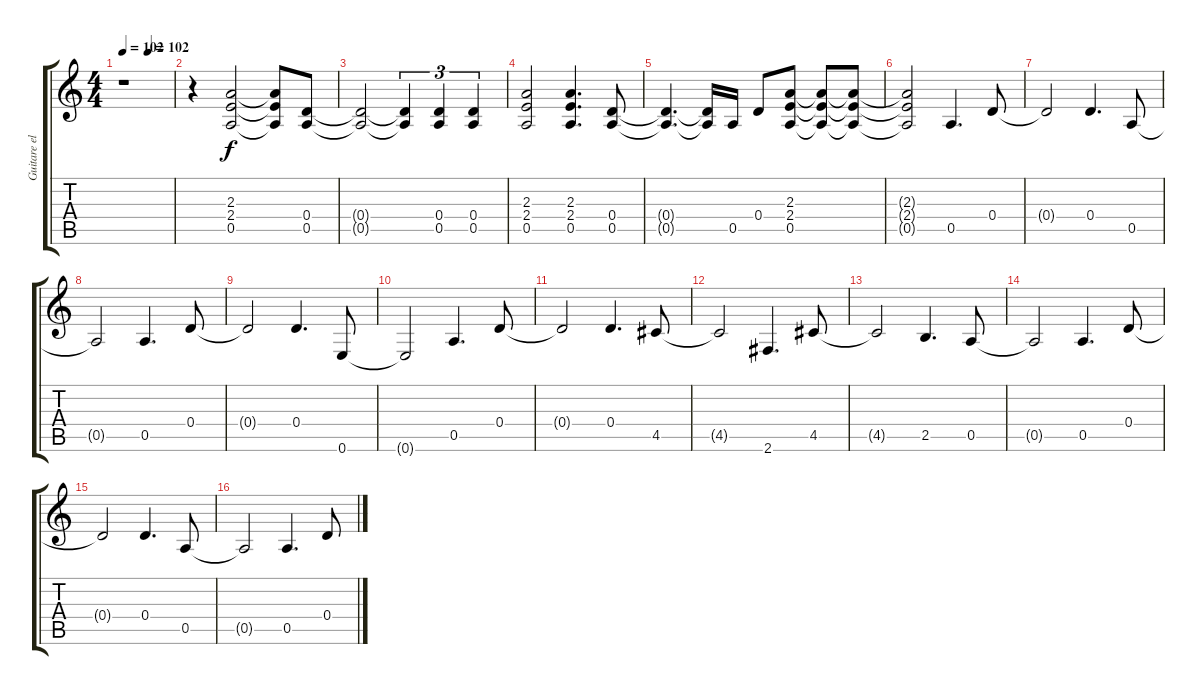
\track ("Guitare elec" "Guitare el") {instrument distortionguitar}
\staff {score tabs}
\tuning (E4 B3 G3 D3 A2 E2) {hide}
\ts (4 4)
\tempo 102
\tempo (102 0.5)
\clef g2
\ks c
r.1{dy f} |
r.4 (2.3 2.4 0.5).2 (2.3{t} 2.4{t} 0.5{t}).8 (0.4 0.5).8 |
(0.4{t} 0.5{t}).2 (0.4{t} 0.5{t}).4{tu (3 2)} (0.4 0.5).4{tu (3 2)} (0.4 0.5).4{tu (3 2)} |
(2.3 2.4 0.5).2 (2.3 2.4 0.5).4{d} (0.4 0.5).8 |
(0.4{t} 0.5{t}).4{d} (0.4{t} 0.5{t}).16 0.5.16 0.4.8 (2.3 2.4 0.5).8 (2.3{t} 2.4{t} 0.5{t}).8 (2.3{t} 2.4{t} 0.5{t}).8 |
(2.3{t} 2.4{t} 0.5{t}).2 0.5.4{d} 0.4.8 |
0.4{t}.2 0.4.4{d} 0.5.8 |
0.5{t}.2 0.5.4{d} 0.4.8 |
0.4{t}.2 0.4.4{d} 0.6.8 |
0.6{t}.2 0.5.4{d} 0.4.8 |
0.4{t}.2 0.4.4{d} 4.5.8 |
4.5{t}.2 2.6.4{d} 4.5.8 |
4.5{t}.2 2.5.4{d} 0.5.8 |
0.5{t}.2 0.5.4{d} 0.4.8 |
0.4{t}.2 0.4.4{d} 0.5.8 |
0.5{t}.2 0.5.4{d} 0.4.8
